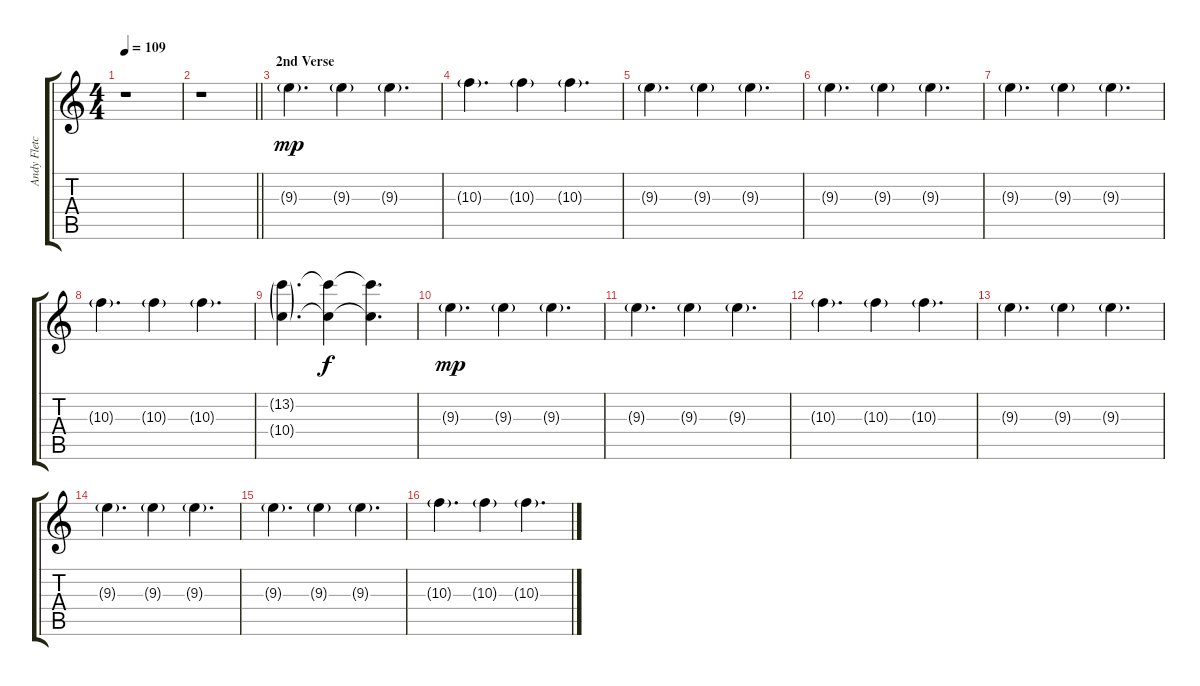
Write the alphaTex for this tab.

\track ("Andy Fletcher - Synth IV" "Andy Fletc") {instrument electricguitarjazz}
\staff {score tabs}
\tuning (E4 B3 G3 D3 A2 E2) {hide}
\ts (4 4)
\tempo 109
\clef g2
\ks c
r.1{dy f} |
\barLineRight lightlight
r.1 |
\section ("" "2nd Verse")
9.3{g}.4{d dy mp instrument electricguitarjazz} 9.3{g}.4 9.3{g}.4{d} |
10.3{g}.4{d} 10.3{g}.4 10.3{g}.4{d} |
9.3{g}.4{d} 9.3{g}.4 9.3{g}.4{d} |
9.3{g}.4{d} 9.3{g}.4 9.3{g}.4{d} |
9.3{g}.4{d} 9.3{g}.4 9.3{g}.4{d} |
10.3{g}.4{d} 10.3{g}.4 10.3{g}.4{d} |
(13.2{g} 10.4{g}).4{d} (13.2{t} 10.4{t}).4{dy f} (13.2{t} 10.4{t}).4{d} |
9.3{g}.4{d dy mp} 9.3{g}.4 9.3{g}.4{d} |
9.3{g}.4{d} 9.3{g}.4 9.3{g}.4{d} |
10.3{g}.4{d} 10.3{g}.4 10.3{g}.4{d} |
9.3{g}.4{d} 9.3{g}.4 9.3{g}.4{d} |
9.3{g}.4{d} 9.3{g}.4 9.3{g}.4{d} |
9.3{g}.4{d} 9.3{g}.4 9.3{g}.4{d} |
10.3{g}.4{d} 10.3{g}.4 10.3{g}.4{d}
